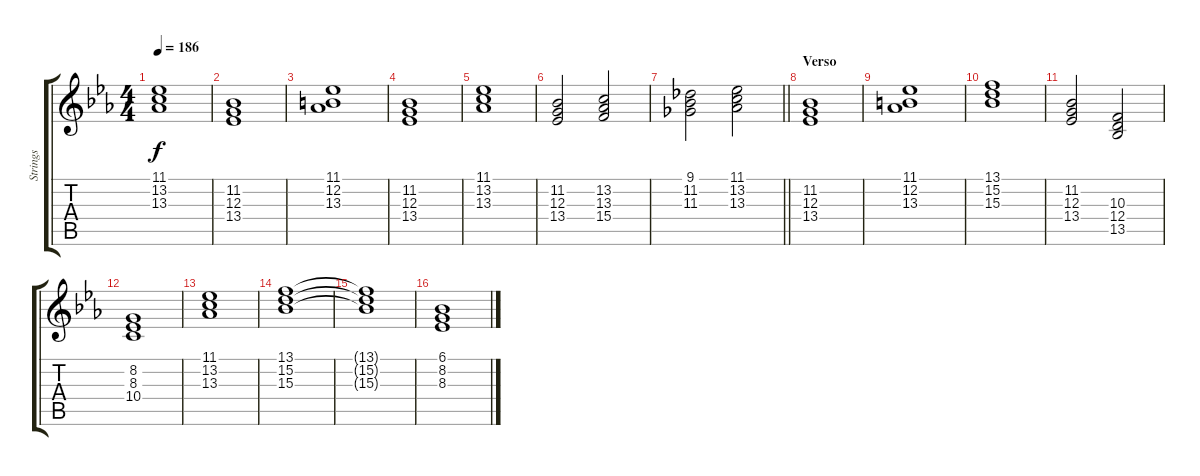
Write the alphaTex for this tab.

\track ("Strings" "Strings") {instrument stringensemble1}
\staff {score tabs}
\tuning (E4 B3 G3 D3 A2 E2) {hide}
\ts (4 4)
\tempo 186
\clef g2
\ks eb
(11.1 13.2 13.3).1{dy f} |
(11.2 12.3 13.4).1 |
(11.1 12.2 13.3).1 |
(11.2 12.3 13.4).1 |
(11.1 13.2 13.3).1 |
(11.2 12.3 13.4).2 (13.2 13.3 15.4).2 |
\barLineRight lightlight
(9.1 11.2 11.3).2 (11.1 13.2 13.3).2 |
\section ("" "Verso")
(11.2 12.3 13.4).1 |
(11.1 12.2 13.3).1 |
(13.1 15.2 15.3).1 |
(11.2 12.3 13.4).2 (10.3 12.4 13.5).2 |
(8.2 8.3 10.4).1 |
(11.1 13.2 13.3).1 |
(13.1 15.2 15.3).1 |
(13.1{t} 15.2{t} 15.3{t}).1 |
(6.1 8.2 8.3).1
